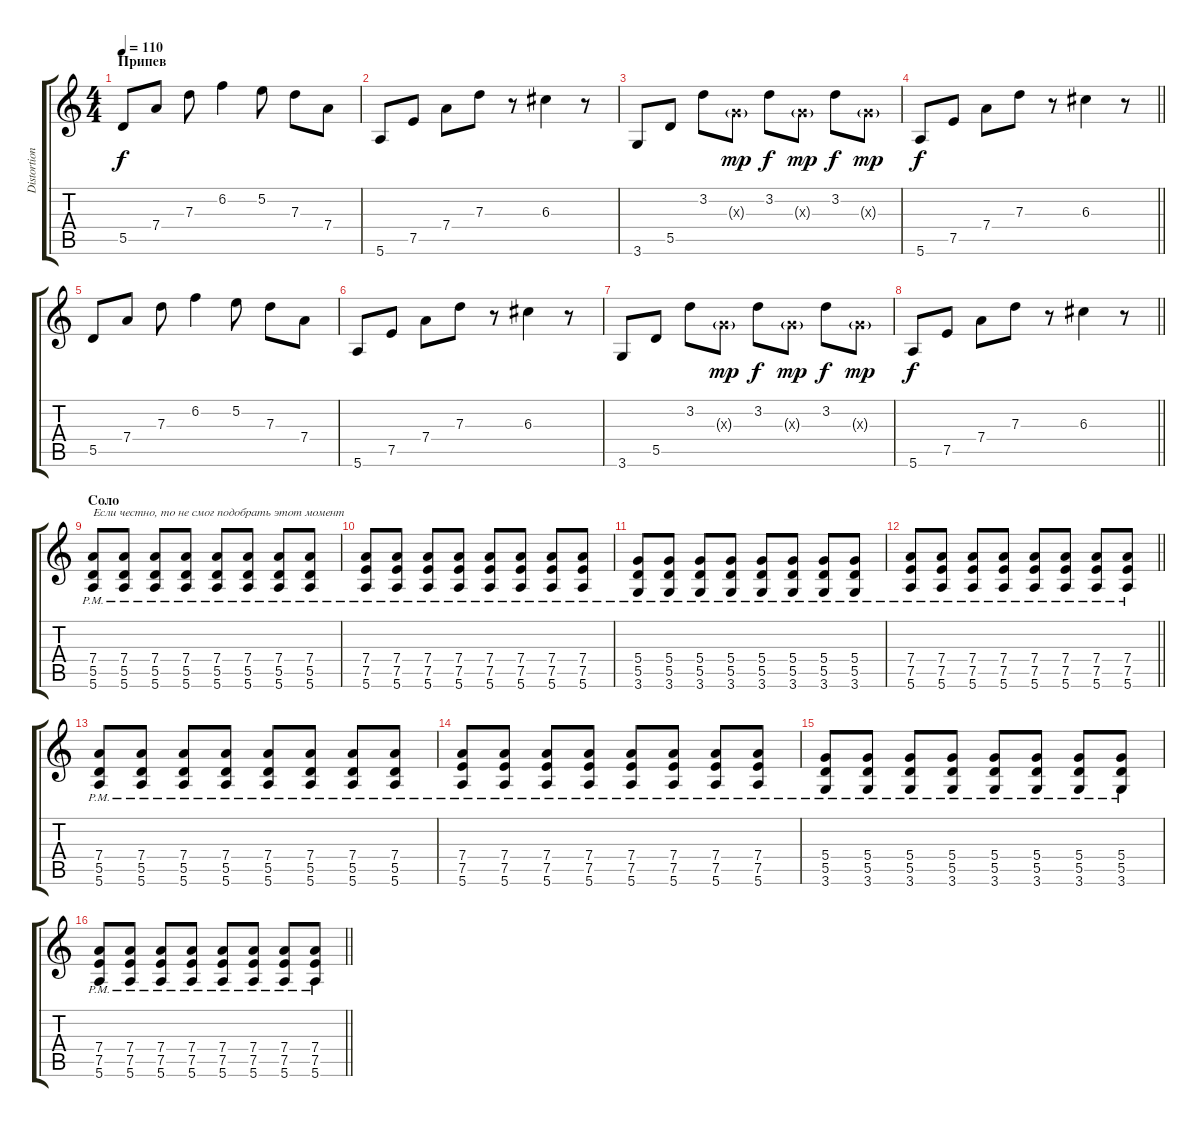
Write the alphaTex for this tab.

\track ("Distortion (2 гитара)" "Distortion") {instrument distortionguitar}
\staff {score tabs}
\tuning (E4 B3 G3 D3 A2 E2) {hide}
\ts (4 4)
\section ("" "Припев")
\tempo 110
\clef g2
\ks c
5.5.8{dy f} 7.4.8 7.3.8 6.2.4 5.2.8 7.3.8 7.4.8 |
5.6.8 7.5.8 7.4.8 7.3.8 r.8 6.3.4 r.8 |
3.6.8 5.5.8 3.2.8 0.3{g x}.8{dy mp} 3.2.8{dy f} 0.3{g x}.8{dy mp} 3.2.8{dy f} 0.3{g x}.8{dy mp} |
\barLineRight lightlight
5.6.8{dy f} 7.5.8 7.4.8 7.3.8 r.8 6.3.4 r.8 |
5.5.8 7.4.8 7.3.8 6.2.4 5.2.8 7.3.8 7.4.8 |
5.6.8 7.5.8 7.4.8 7.3.8 r.8 6.3.4 r.8 |
3.6.8 5.5.8 3.2.8 0.3{g x}.8{dy mp} 3.2.8{dy f} 0.3{g x}.8{dy mp} 3.2.8{dy f} 0.3{g x}.8{dy mp} |
\barLineRight lightlight
5.6.8{dy f} 7.5.8 7.4.8 7.3.8 r.8 6.3.4 r.8 |
\section ("" "Соло")
(7.4{pm} 5.5{pm} 5.6{pm}).8{txt "Если честно, то не смог подобрать этот момент"} (7.4{pm} 5.5{pm} 5.6{pm}).8 (7.4{pm} 5.5{pm} 5.6{pm}).8 (7.4{pm} 5.5{pm} 5.6{pm}).8 (7.4{pm} 5.5{pm} 5.6{pm}).8 (7.4{pm} 5.5{pm} 5.6{pm}).8 (7.4{pm} 5.5{pm} 5.6{pm}).8 (7.4{pm} 5.5{pm} 5.6{pm}).8 |
(7.4{pm} 7.5{pm} 5.6{pm}).8 (7.4{pm} 7.5{pm} 5.6{pm}).8 (7.4{pm} 7.5{pm} 5.6{pm}).8 (7.4{pm} 7.5{pm} 5.6{pm}).8 (7.4{pm} 7.5{pm} 5.6{pm}).8 (7.4{pm} 7.5{pm} 5.6{pm}).8 (7.4{pm} 7.5{pm} 5.6{pm}).8 (7.4{pm} 7.5{pm} 5.6{pm}).8 |
(5.4{pm} 5.5{pm} 3.6{pm}).8 (5.4{pm} 5.5{pm} 3.6{pm}).8 (5.4{pm} 5.5{pm} 3.6{pm}).8 (5.4{pm} 5.5{pm} 3.6{pm}).8 (5.4{pm} 5.5{pm} 3.6{pm}).8 (5.4{pm} 5.5{pm} 3.6{pm}).8 (5.4{pm} 5.5{pm} 3.6{pm}).8 (5.4{pm} 5.5{pm} 3.6{pm}).8 |
\barLineRight lightlight
(7.4{pm} 7.5{pm} 5.6{pm}).8 (7.4{pm} 7.5{pm} 5.6{pm}).8 (7.4{pm} 7.5{pm} 5.6{pm}).8 (7.4{pm} 7.5{pm} 5.6{pm}).8 (7.4{pm} 7.5{pm} 5.6{pm}).8 (7.4{pm} 7.5{pm} 5.6{pm}).8 (7.4{pm} 7.5{pm} 5.6{pm}).8 (7.4{pm} 7.5{pm} 5.6{pm}).8 |
(7.4{pm} 5.5{pm} 5.6{pm}).8 (7.4{pm} 5.5{pm} 5.6{pm}).8 (7.4{pm} 5.5{pm} 5.6{pm}).8 (7.4{pm} 5.5{pm} 5.6{pm}).8 (7.4{pm} 5.5{pm} 5.6{pm}).8 (7.4{pm} 5.5{pm} 5.6{pm}).8 (7.4{pm} 5.5{pm} 5.6{pm}).8 (7.4{pm} 5.5{pm} 5.6{pm}).8 |
(7.4{pm} 7.5{pm} 5.6{pm}).8 (7.4{pm} 7.5{pm} 5.6{pm}).8 (7.4{pm} 7.5{pm} 5.6{pm}).8 (7.4{pm} 7.5{pm} 5.6{pm}).8 (7.4{pm} 7.5{pm} 5.6{pm}).8 (7.4{pm} 7.5{pm} 5.6{pm}).8 (7.4{pm} 7.5{pm} 5.6{pm}).8 (7.4{pm} 7.5{pm} 5.6{pm}).8 |
(5.4{pm} 5.5{pm} 3.6{pm}).8 (5.4{pm} 5.5{pm} 3.6{pm}).8 (5.4{pm} 5.5{pm} 3.6{pm}).8 (5.4{pm} 5.5{pm} 3.6{pm}).8 (5.4{pm} 5.5{pm} 3.6{pm}).8 (5.4{pm} 5.5{pm} 3.6{pm}).8 (5.4{pm} 5.5{pm} 3.6{pm}).8 (5.4{pm} 5.5{pm} 3.6{pm}).8 |
\barLineRight lightlight
(7.4{pm} 7.5{pm} 5.6{pm}).8 (7.4{pm} 7.5{pm} 5.6{pm}).8 (7.4{pm} 7.5{pm} 5.6{pm}).8 (7.4{pm} 7.5{pm} 5.6{pm}).8 (7.4{pm} 7.5{pm} 5.6{pm}).8 (7.4{pm} 7.5{pm} 5.6{pm}).8 (7.4{pm} 7.5{pm} 5.6{pm}).8 (7.4{pm} 7.5{pm} 5.6{pm}).8
